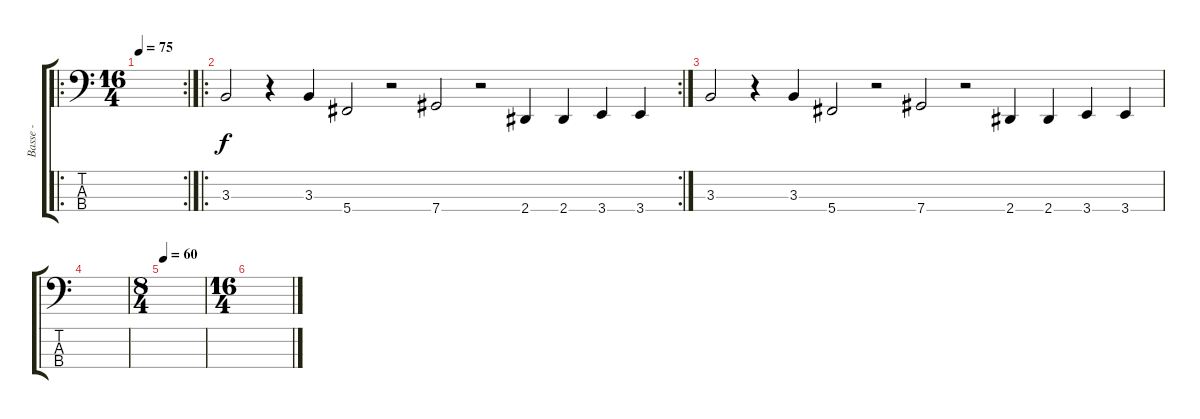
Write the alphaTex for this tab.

\track ("Basse - " "Basse - ") {instrument electricbassfinger}
\staff {score tabs}
\tuning (Gb2 Db2 Ab1 Db1) {hide}
\ro
\rc 2
\ts (16 4)
\tempo 75
\clef f4
\ks c
|
\ro
\rc 2
3.3.2 r.4 3.3.4 5.4.2 r.2 7.4.2 r.2 2.4.4 2.4.4 3.4.4 3.4.4 |
3.3.2 r.4 3.3.4 5.4.2 r.2 7.4.2 r.2 2.4.4 2.4.4 3.4.4 3.4.4 |
|
\ts (8 4)
\tempo 60
|
\ts (16 4)
